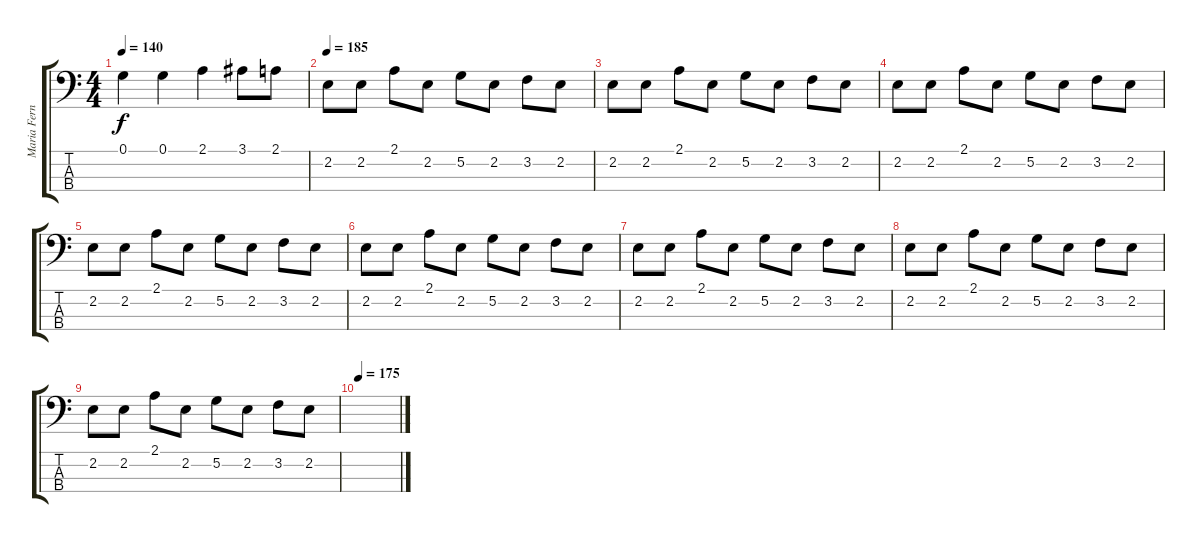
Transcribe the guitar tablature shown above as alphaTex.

\track ("Maria Fernanda Aldana" "Maria Fern") {instrument electricbassfinger}
\staff {score tabs}
\tuning (G2 D2 A1 E1) {hide}
\ts (4 4)
\tempo 140
\clef f4
\ks c
0.1.4{dy f} 0.1.4 2.1.4 3.1.8 2.1.8 |
\tempo 185
2.2.8 2.2.8 2.1.8 2.2.8 5.2.8 2.2.8 3.2.8 2.2.8 |
2.2.8 2.2.8 2.1.8 2.2.8 5.2.8 2.2.8 3.2.8 2.2.8 |
2.2.8 2.2.8 2.1.8 2.2.8 5.2.8 2.2.8 3.2.8 2.2.8 |
2.2.8 2.2.8 2.1.8 2.2.8 5.2.8 2.2.8 3.2.8 2.2.8 |
2.2.8 2.2.8 2.1.8 2.2.8 5.2.8 2.2.8 3.2.8 2.2.8 |
2.2.8 2.2.8 2.1.8 2.2.8 5.2.8 2.2.8 3.2.8 2.2.8 |
2.2.8 2.2.8 2.1.8 2.2.8 5.2.8 2.2.8 3.2.8 2.2.8 |
2.2.8 2.2.8 2.1.8 2.2.8 5.2.8 2.2.8 3.2.8 2.2.8 |
\tempo 175
